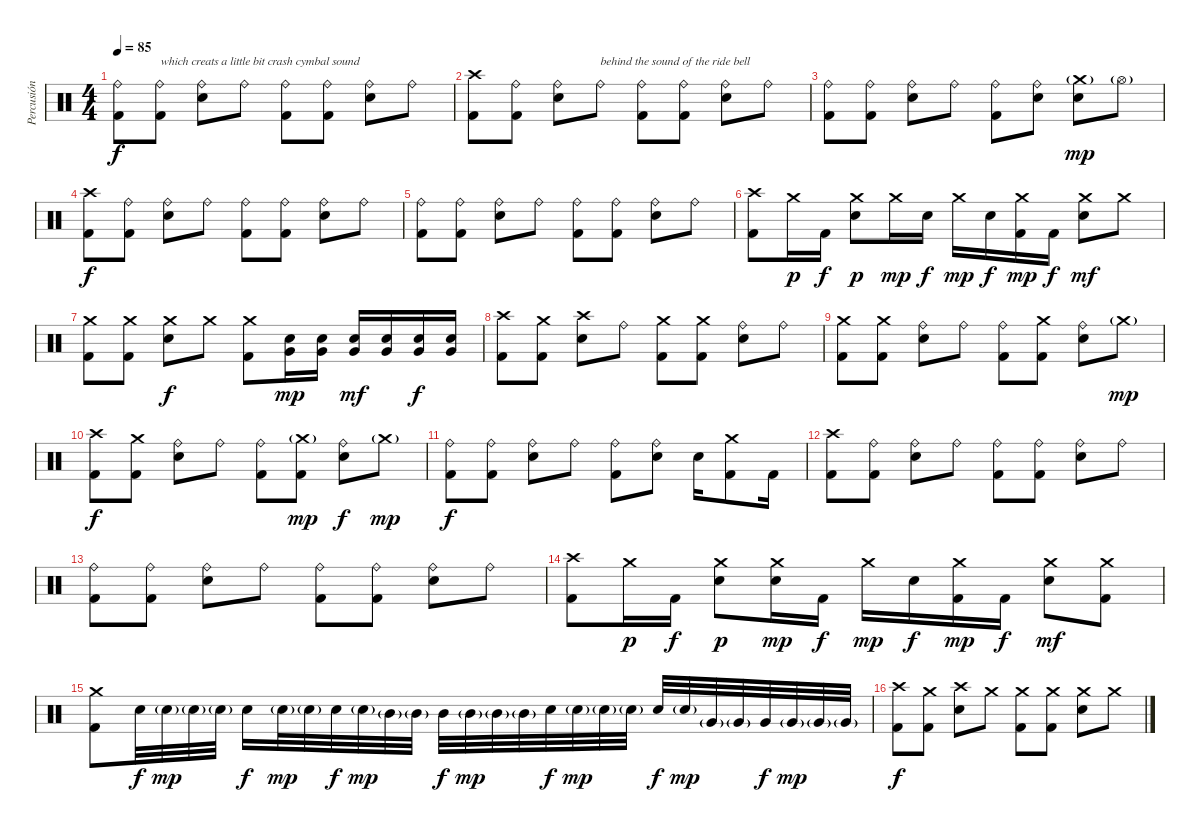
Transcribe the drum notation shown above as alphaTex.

\track ("Percusión" "Percusión") {instrument percussion}
\staff {score}
\articulation defaults
\ts (4 4)
\tempo 85
\clef neutral
\ks c
("Ride (bell)" "Kick (hit) 2").8{dy f} ("Ride (bell)" "Kick (hit) 2").8{txt "which creats a little bit crash cymbal sound"} ("Ride (bell)" "Electric Snare (hit)").8 "Ride (bell)".8 ("Ride (bell)" "Kick (hit) 2").8 ("Ride (bell)" "Kick (hit) 2").8 ("Ride (bell)" "Electric Snare (hit)").8 "Ride (bell)".8 |
("Crash high (hit)" "Kick (hit) 2").8 ("Ride (bell)" "Kick (hit) 2").8 ("Ride (bell)" "Electric Snare (hit)").8 "Ride (bell)".8{txt "behind the sound of the ride bell"} ("Ride (bell)" "Kick (hit) 2").8 ("Ride (bell)" "Kick (hit) 2").8 ("Ride (bell)" "Electric Snare (hit)").8 "Ride (bell)".8 |
("Ride (bell)" "Kick (hit) 2").8 ("Ride (bell)" "Kick (hit) 2").8 ("Ride (bell)" "Electric Snare (hit)").8 "Ride (bell)".8 ("Ride (bell)" "Kick (hit) 2").8 ("Ride (bell)" "Electric Snare (hit)").8 ("Crash medium (hit)"{g} "Electric Snare (hit)").8{dy mp} "Hi-Hat (open)"{g}.8 |
("Crash high (hit)" "Kick (hit) 2").8{dy f} ("Ride (bell)" "Kick (hit) 2").8 ("Ride (bell)" "Electric Snare (hit)").8 "Ride (bell)".8 ("Ride (bell)" "Kick (hit) 2").8 ("Ride (bell)" "Kick (hit) 2").8 ("Ride (bell)" "Electric Snare (hit)").8 "Ride (bell)".8 |
("Ride (bell)" "Kick (hit) 2").8 ("Ride (bell)" "Kick (hit) 2").8 ("Ride (bell)" "Electric Snare (hit)").8 "Ride (bell)".8 ("Ride (bell)" "Kick (hit) 2").8 ("Ride (bell)" "Kick (hit) 2").8 ("Ride (bell)" "Electric Snare (hit)").8 "Ride (bell)".8 |
("Crash high (hit)" "Kick (hit) 2").8 "Crash medium (hit)".16{dy p} "Kick (hit) 2".16{dy f} ("Crash medium (hit)" "Electric Snare (hit)").8{dy p} "Crash medium (hit)".16{dy mp} "Electric Snare (hit)".16{dy f} "Crash medium (hit)".16{dy mp} "Electric Snare (hit)".16{dy f} ("Crash medium (hit)" "Kick (hit) 2").16{dy mp} "Kick (hit) 2".16{dy f} ("Crash medium (hit)" "Electric Snare (hit)").8{dy mf} "Crash medium (hit)".8 |
("Crash medium (hit)" "Kick (hit) 2").8 ("Crash medium (hit)" "Kick (hit) 2").8 ("Crash medium (hit)" "Electric Snare (hit)").8{dy f} "Crash medium (hit)".8 ("Crash medium (hit)" "Kick (hit) 2").8 ("Electric Snare (hit)" "Very Low Tom (hit)").16{dy mp} ("Electric Snare (hit)" "Very Low Tom (hit)").16 ("Electric Snare (hit)" "Very Low Tom (hit)").16{dy mf} ("Electric Snare (hit)" "Very Low Tom (hit)").16 ("Electric Snare (hit)" "Very Low Tom (hit)").16{dy f} ("Electric Snare (hit)" "Very Low Tom (hit)").16 |
("Crash high (hit)" "Kick (hit) 2").8 ("Crash medium (hit)" "Kick (hit) 2").8 ("Crash high (hit)" "Electric Snare (hit)").8 "Ride (bell)".8 ("Crash medium (hit)" "Kick (hit) 2").8 ("Crash medium (hit)" "Kick (hit) 2").8 ("Ride (bell)" "Electric Snare (hit)").8 "Ride (bell)".8 |
("Crash medium (hit)" "Kick (hit) 2").8 ("Crash medium (hit)" "Kick (hit) 2").8 ("Ride (bell)" "Electric Snare (hit)").8 "Ride (bell)".8 ("Ride (bell)" "Kick (hit) 2").8 ("Crash medium (hit)" "Kick (hit) 2").8 ("Ride (bell)" "Electric Snare (hit)").8 "Crash medium (hit)"{g}.8{dy mp} |
("Crash high (hit)" "Kick (hit) 2").8{dy f} ("Crash medium (hit)" "Kick (hit) 2").8 ("Ride (bell)" "Electric Snare (hit)").8 "Ride (bell)".8 ("Ride (bell)" "Kick (hit) 2").8 ("Crash medium (hit)"{g} "Kick (hit) 2").8{dy mp} ("Ride (bell)" "Electric Snare (hit)").8{dy f} "Crash medium (hit)"{g}.8{dy mp} |
("Ride (bell)" "Kick (hit) 2").8{dy f} ("Ride (bell)" "Kick (hit) 2").8 ("Ride (bell)" "Electric Snare (hit)").8 "Ride (bell)".8 ("Ride (bell)" "Kick (hit) 2").8 ("Ride (bell)" "Electric Snare (hit)").8 "Electric Snare (hit)".16 ("Crash medium (hit)" "Kick (hit) 2").8 "Kick (hit) 2".16 |
("Crash high (hit)" "Kick (hit) 2").8 ("Ride (bell)" "Kick (hit) 2").8 ("Ride (bell)" "Electric Snare (hit)").8 "Ride (bell)".8 ("Ride (bell)" "Kick (hit) 2").8 ("Ride (bell)" "Kick (hit) 2").8 ("Ride (bell)" "Electric Snare (hit)").8 "Ride (bell)".8 |
("Ride (bell)" "Kick (hit) 2").8 ("Ride (bell)" "Kick (hit) 2").8 ("Ride (bell)" "Electric Snare (hit)").8 "Ride (bell)".8 ("Ride (bell)" "Kick (hit) 2").8 ("Ride (bell)" "Kick (hit) 2").8 ("Ride (bell)" "Electric Snare (hit)").8 "Ride (bell)".8 |
("Crash high (hit)" "Kick (hit) 2").8 "Crash medium (hit)".16{dy p} "Kick (hit) 2".16{dy f} ("Crash medium (hit)" "Electric Snare (hit)").8{dy p} ("Crash medium (hit)" "Electric Snare (hit)").16{dy mp} "Kick (hit) 2".16{dy f} "Crash medium (hit)".16{dy mp} "Electric Snare (hit)".16{dy f} ("Crash medium (hit)" "Kick (hit) 2").16{dy mp} "Kick (hit) 2".16{dy f} ("Crash medium (hit)" "Electric Snare (hit)").8{dy mf} ("Crash medium (hit)" "Kick (hit) 2").8 |
("Crash medium (hit)" "Kick (hit) 2").8 "Electric Snare (hit)".32{dy f} "Electric Snare (hit)"{g}.32{dy mp} "Electric Snare (hit)"{g}.32 "Electric Snare (hit)"{g}.32 "Electric Snare (hit)".16{dy f} "Electric Snare (hit)"{g}.32{dy mp} "Electric Snare (hit)"{g}.32 "Electric Snare (hit)".32{dy f} "Electric Snare (hit)"{g}.32{dy mp} "Mid Tom (hit)"{g}.32 "Mid Tom (hit)"{g}.32 "Mid Tom (hit)".32{dy f} "Mid Tom (hit)"{g}.32{dy mp} "Mid Tom (hit)"{g}.32 "Mid Tom (hit)"{g}.32 "Electric Snare (hit)".32{dy f} "Electric Snare (hit)"{g}.32{dy mp} "Electric Snare (hit)"{g}.32 "Electric Snare (hit)"{g}.32 "Electric Snare (hit)".32{dy f} "Electric Snare (hit)"{g}.32{dy mp} "Very Low Tom (hit)"{g}.32 "Very Low Tom (hit)"{g}.32 "Very Low Tom (hit)".32{dy f} "Very Low Tom (hit)"{g}.32{dy mp} "Very Low Tom (hit)"{g}.32 "Very Low Tom (hit)"{g}.32 |
("Crash high (hit)" "Kick (hit) 2").8{dy f} ("Crash medium (hit)" "Kick (hit) 2").8 ("Crash high (hit)" "Electric Snare (hit)").8 "Crash medium (hit)".8 ("Crash medium (hit)" "Kick (hit) 2").8 ("Crash medium (hit)" "Kick (hit) 2").8 ("Crash medium (hit)" "Electric Snare (hit)").8 "Crash medium (hit)".8
